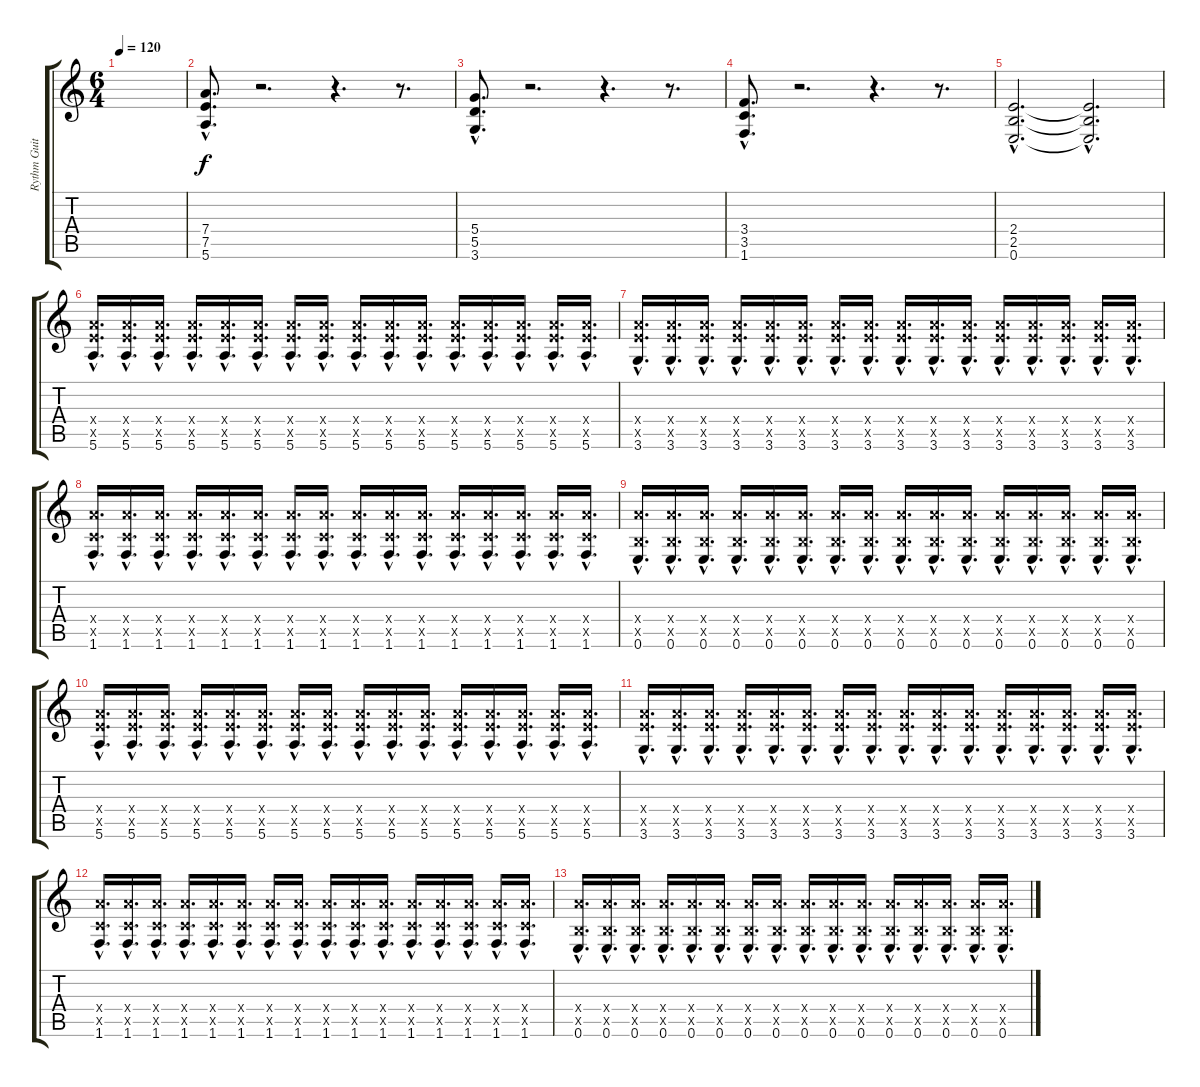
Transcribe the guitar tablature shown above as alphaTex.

\track ("Rythm Guitar" "Rythm Guit") {instrument overdrivenguitar}
\staff {score tabs}
\tuning (E4 B3 G3 D3 A2 E2) {hide}
\ts (6 4)
\tempo 120
\clef g2
\ks c
|
(7.4{hac} 7.5{hac} 5.6{hac}).8{d} r.2{d} r.4{d} r.8{d} |
(5.4{hac} 5.5{hac} 3.6{hac}).8{d} r.2{d} r.4{d} r.8{d} |
(3.4{hac} 3.5{hac} 1.6{hac}).8{d} r.2{d} r.4{d} r.8{d} |
(2.4{hac} 2.5{hac} 0.6{hac}).2{d} (2.4{hac t} 2.5{hac t} 0.6{hac t}).2{d} |
(7.4{hac x} 7.5{hac x} 5.6{hac}).16{d} (7.4{hac x} 7.5{hac x} 5.6{hac}).16{d} (7.4{hac x} 7.5{hac x} 5.6{hac}).16{d} (7.4{hac x} 7.5{hac x} 5.6{hac}).16{d} (7.4{hac x} 7.5{hac x} 5.6{hac}).16{d} (7.4{hac x} 7.5{hac x} 5.6{hac}).16{d} (7.4{hac x} 7.5{hac x} 5.6{hac}).16{d} (7.4{hac x} 7.5{hac x} 5.6{hac}).16{d} (7.4{hac x} 7.5{hac x} 5.6{hac}).16{d} (7.4{hac x} 7.5{hac x} 5.6{hac}).16{d} (7.4{hac x} 7.5{hac x} 5.6{hac}).16{d} (7.4{hac x} 7.5{hac x} 5.6{hac}).16{d} (7.4{hac x} 7.5{hac x} 5.6{hac}).16{d} (7.4{hac x} 7.5{hac x} 5.6{hac}).16{d} (7.4{hac x} 7.5{hac x} 5.6{hac}).16{d} (7.4{hac x} 7.5{hac x} 5.6{hac}).16{d} |
(7.4{hac x} 7.5{hac x} 3.6{hac}).16{d} (7.4{hac x} 7.5{hac x} 3.6{hac}).16{d} (7.4{hac x} 7.5{hac x} 3.6{hac}).16{d} (7.4{hac x} 7.5{hac x} 3.6{hac}).16{d} (7.4{hac x} 7.5{hac x} 3.6{hac}).16{d} (7.4{hac x} 7.5{hac x} 3.6{hac}).16{d} (7.4{hac x} 7.5{hac x} 3.6{hac}).16{d} (7.4{hac x} 7.5{hac x} 3.6{hac}).16{d} (7.4{hac x} 7.5{hac x} 3.6{hac}).16{d} (7.4{hac x} 7.5{hac x} 3.6{hac}).16{d} (7.4{hac x} 7.5{hac x} 3.6{hac}).16{d} (7.4{hac x} 7.5{hac x} 3.6{hac}).16{d} (7.4{hac x} 7.5{hac x} 3.6{hac}).16{d} (7.4{hac x} 7.5{hac x} 3.6{hac}).16{d} (7.4{hac x} 7.5{hac x} 3.6{hac}).16{d} (7.4{hac x} 7.5{hac x} 3.6{hac}).16{d} |
(7.4{hac x} 3.5{hac x} 1.6{hac}).16{d} (7.4{hac x} 3.5{hac x} 1.6{hac}).16{d} (7.4{hac x} 3.5{hac x} 1.6{hac}).16{d} (7.4{hac x} 3.5{hac x} 1.6{hac}).16{d} (7.4{hac x} 3.5{hac x} 1.6{hac}).16{d} (7.4{hac x} 3.5{hac x} 1.6{hac}).16{d} (7.4{hac x} 3.5{hac x} 1.6{hac}).16{d} (7.4{hac x} 3.5{hac x} 1.6{hac}).16{d} (7.4{hac x} 3.5{hac x} 1.6{hac}).16{d} (7.4{hac x} 3.5{hac x} 1.6{hac}).16{d} (7.4{hac x} 3.5{hac x} 1.6{hac}).16{d} (7.4{hac x} 3.5{hac x} 1.6{hac}).16{d} (7.4{hac x} 3.5{hac x} 1.6{hac}).16{d} (7.4{hac x} 3.5{hac x} 1.6{hac}).16{d} (7.4{hac x} 3.5{hac x} 1.6{hac}).16{d} (7.4{hac x} 3.5{hac x} 1.6{hac}).16{d} |
(7.4{hac x} 2.5{hac x} 0.6{hac}).16{d} (7.4{hac x} 2.5{hac x} 0.6{hac}).16{d} (7.4{hac x} 2.5{hac x} 0.6{hac}).16{d} (7.4{hac x} 2.5{hac x} 0.6{hac}).16{d} (7.4{hac x} 2.5{hac x} 0.6{hac}).16{d} (7.4{hac x} 2.5{hac x} 0.6{hac}).16{d} (7.4{hac x} 2.5{hac x} 0.6{hac}).16{d} (7.4{hac x} 2.5{hac x} 0.6{hac}).16{d} (7.4{hac x} 2.5{hac x} 0.6{hac}).16{d} (7.4{hac x} 2.5{hac x} 0.6{hac}).16{d} (7.4{hac x} 2.5{hac x} 0.6{hac}).16{d} (7.4{hac x} 2.5{hac x} 0.6{hac}).16{d} (7.4{hac x} 2.5{hac x} 0.6{hac}).16{d} (7.4{hac x} 2.5{hac x} 0.6{hac}).16{d} (7.4{hac x} 2.5{hac x} 0.6{hac}).16{d} (7.4{hac x} 2.5{hac x} 0.6{hac}).16{d} |
(7.4{hac x} 7.5{hac x} 5.6{hac}).16{d} (7.4{hac x} 7.5{hac x} 5.6{hac}).16{d} (7.4{hac x} 7.5{hac x} 5.6{hac}).16{d} (7.4{hac x} 7.5{hac x} 5.6{hac}).16{d} (7.4{hac x} 7.5{hac x} 5.6{hac}).16{d} (7.4{hac x} 7.5{hac x} 5.6{hac}).16{d} (7.4{hac x} 7.5{hac x} 5.6{hac}).16{d} (7.4{hac x} 7.5{hac x} 5.6{hac}).16{d} (7.4{hac x} 7.5{hac x} 5.6{hac}).16{d} (7.4{hac x} 7.5{hac x} 5.6{hac}).16{d} (7.4{hac x} 7.5{hac x} 5.6{hac}).16{d} (7.4{hac x} 7.5{hac x} 5.6{hac}).16{d} (7.4{hac x} 7.5{hac x} 5.6{hac}).16{d} (7.4{hac x} 7.5{hac x} 5.6{hac}).16{d} (7.4{hac x} 7.5{hac x} 5.6{hac}).16{d} (7.4{hac x} 7.5{hac x} 5.6{hac}).16{d} |
(7.4{hac x} 7.5{hac x} 3.6{hac}).16{d} (7.4{hac x} 7.5{hac x} 3.6{hac}).16{d} (7.4{hac x} 7.5{hac x} 3.6{hac}).16{d} (7.4{hac x} 7.5{hac x} 3.6{hac}).16{d} (7.4{hac x} 7.5{hac x} 3.6{hac}).16{d} (7.4{hac x} 7.5{hac x} 3.6{hac}).16{d} (7.4{hac x} 7.5{hac x} 3.6{hac}).16{d} (7.4{hac x} 7.5{hac x} 3.6{hac}).16{d} (7.4{hac x} 7.5{hac x} 3.6{hac}).16{d} (7.4{hac x} 7.5{hac x} 3.6{hac}).16{d} (7.4{hac x} 7.5{hac x} 3.6{hac}).16{d} (7.4{hac x} 7.5{hac x} 3.6{hac}).16{d} (7.4{hac x} 7.5{hac x} 3.6{hac}).16{d} (7.4{hac x} 7.5{hac x} 3.6{hac}).16{d} (7.4{hac x} 7.5{hac x} 3.6{hac}).16{d} (7.4{hac x} 7.5{hac x} 3.6{hac}).16{d} |
(7.4{hac x} 3.5{hac x} 1.6{hac}).16{d} (7.4{hac x} 3.5{hac x} 1.6{hac}).16{d} (7.4{hac x} 3.5{hac x} 1.6{hac}).16{d} (7.4{hac x} 3.5{hac x} 1.6{hac}).16{d} (7.4{hac x} 3.5{hac x} 1.6{hac}).16{d} (7.4{hac x} 3.5{hac x} 1.6{hac}).16{d} (7.4{hac x} 3.5{hac x} 1.6{hac}).16{d} (7.4{hac x} 3.5{hac x} 1.6{hac}).16{d} (7.4{hac x} 3.5{hac x} 1.6{hac}).16{d} (7.4{hac x} 3.5{hac x} 1.6{hac}).16{d} (7.4{hac x} 3.5{hac x} 1.6{hac}).16{d} (7.4{hac x} 3.5{hac x} 1.6{hac}).16{d} (7.4{hac x} 3.5{hac x} 1.6{hac}).16{d} (7.4{hac x} 3.5{hac x} 1.6{hac}).16{d} (7.4{hac x} 3.5{hac x} 1.6{hac}).16{d} (7.4{hac x} 3.5{hac x} 1.6{hac}).16{d} |
(7.4{hac x} 2.5{hac x} 0.6{hac}).16{d} (7.4{hac x} 2.5{hac x} 0.6{hac}).16{d} (7.4{hac x} 2.5{hac x} 0.6{hac}).16{d} (7.4{hac x} 2.5{hac x} 0.6{hac}).16{d} (7.4{hac x} 2.5{hac x} 0.6{hac}).16{d} (7.4{hac x} 2.5{hac x} 0.6{hac}).16{d} (7.4{hac x} 2.5{hac x} 0.6{hac}).16{d} (7.4{hac x} 2.5{hac x} 0.6{hac}).16{d} (7.4{hac x} 2.5{hac x} 0.6{hac}).16{d} (7.4{hac x} 2.5{hac x} 0.6{hac}).16{d} (7.4{hac x} 2.5{hac x} 0.6{hac}).16{d} (7.4{hac x} 2.5{hac x} 0.6{hac}).16{d} (7.4{hac x} 2.5{hac x} 0.6{hac}).16{d} (7.4{hac x} 2.5{hac x} 0.6{hac}).16{d} (7.4{hac x} 2.5{hac x} 0.6{hac}).16{d} (7.4{hac x} 2.5{hac x} 0.6{hac}).16{d}
